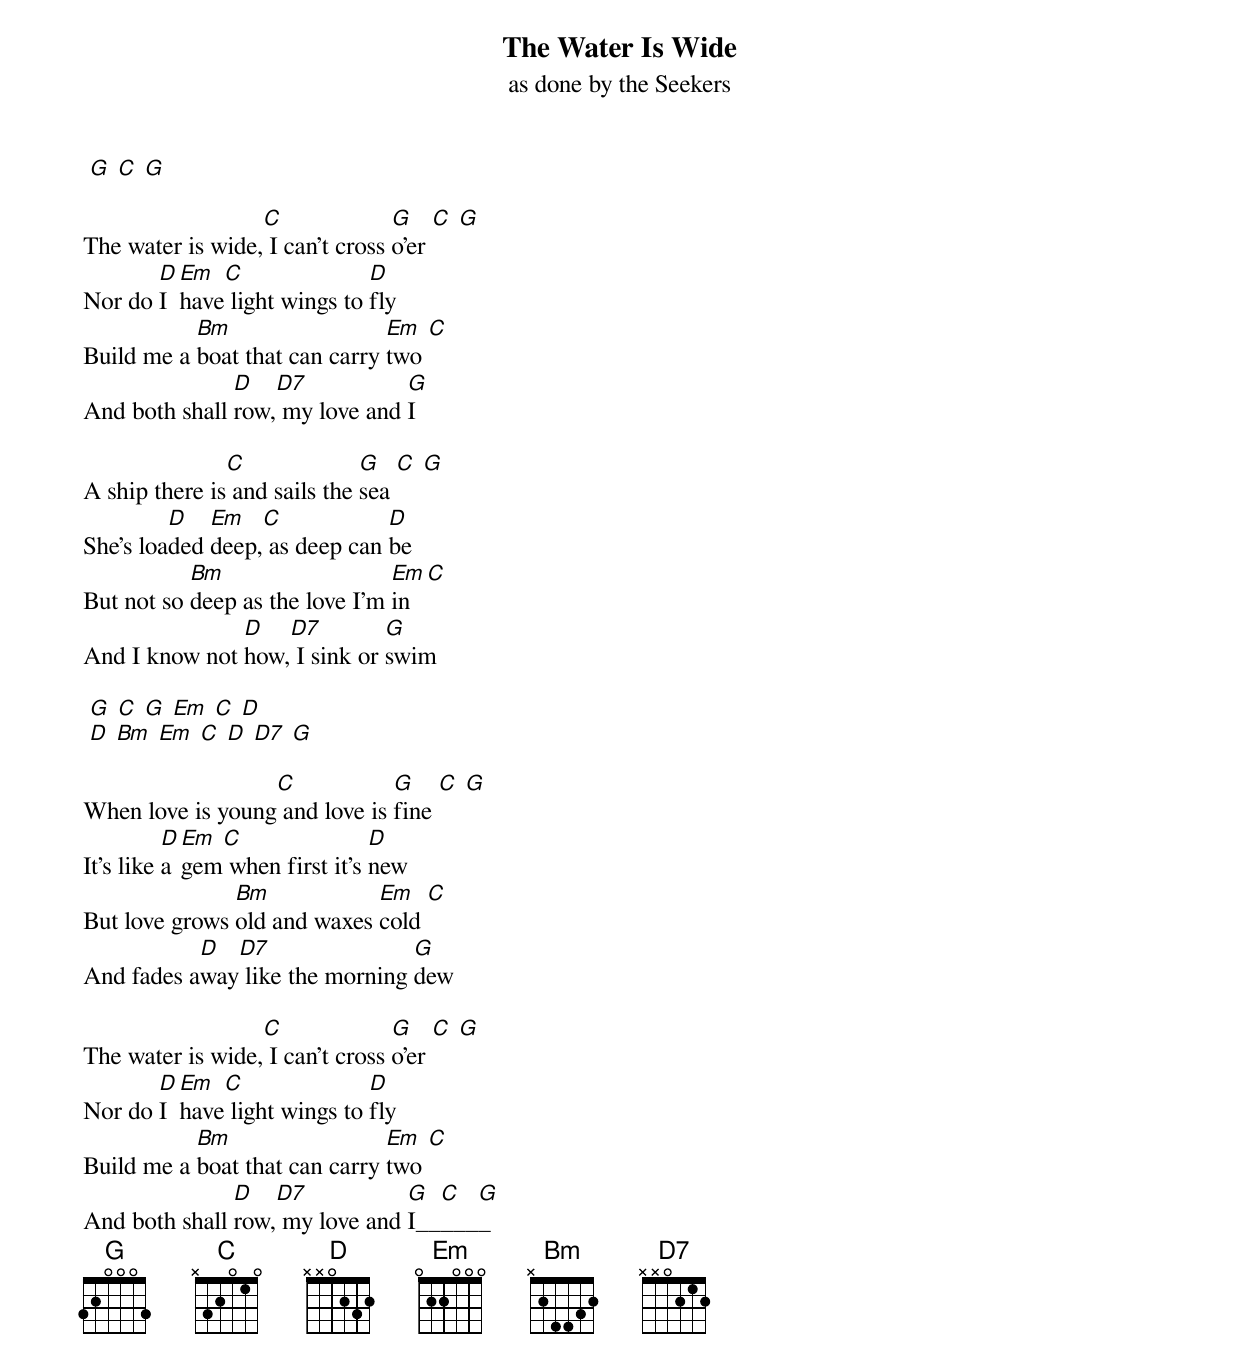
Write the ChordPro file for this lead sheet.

{title: The Water Is Wide}
{subtitle: as done by the Seekers}

 [G] [C] [G]

The water is wide,[C] I can't cross [G]o'er [C] [G]
Nor do [D]I [Em]have[C] light wings to [D]fly
Build me a [Bm]boat that can carry [Em]two [C]
And both shall [D]row,[D7] my love and [G]I

A ship there is[C] and sails the [G]sea [C] [G]
She's loa[D]ded [Em]deep,[C] as deep can [D]be
But not so [Bm]deep as the love I'm [Em]in [C]
And I know not [D]how,[D7] I sink or [G]swim

 [G] [C] [G] [Em] [C] [D]
 [D] [Bm] [Em] [C] [D] [D7] [G]

When love is young[C] and love is [G]fine [C] [G]
It's like [D]a [Em]gem[C] when first it's [D]new
But love grows [Bm]old and waxes [Em]cold [C]
And fades a[D]way[D7] like the morning [G]dew

The water is wide,[C] I can't cross [G]o'er [C] [G]
Nor do [D]I [Em]have[C] light wings to [D]fly
Build me a [Bm]boat that can carry [Em]two [C]
And both shall [D]row,[D7] my love and [G]I__[C]___[G]_
